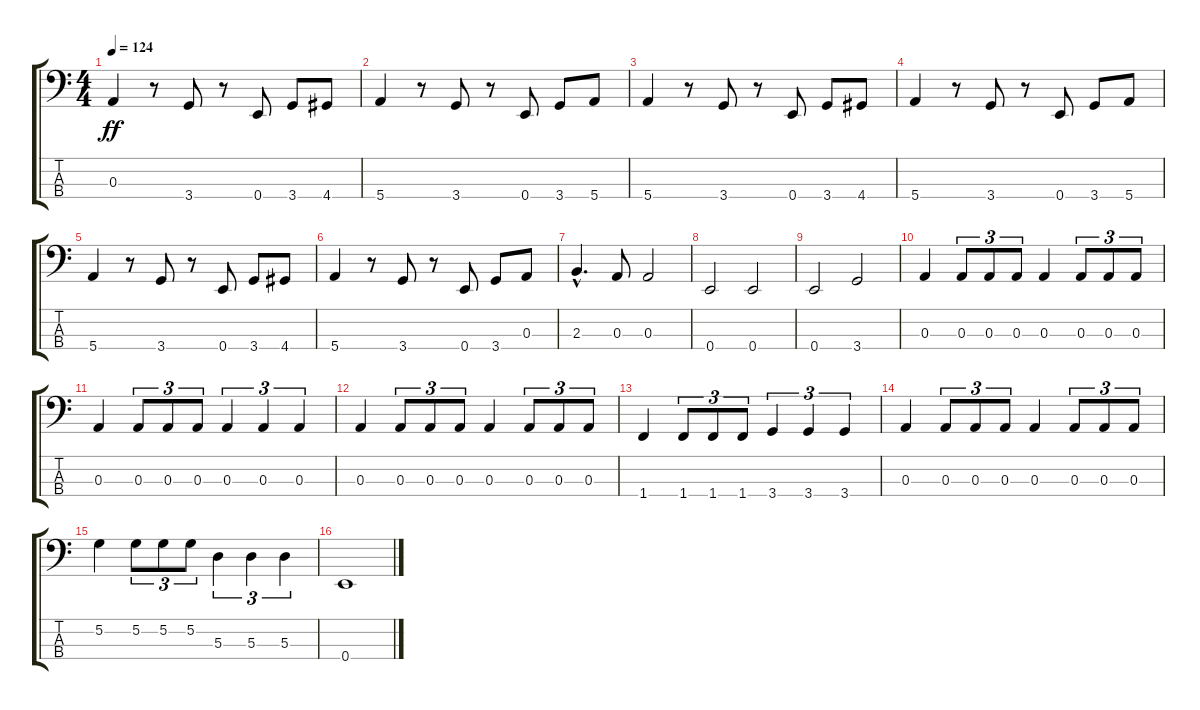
\track "" {instrument electricbasspick}
\staff {score tabs}
\tuning (G2 D2 A1 E1) {hide}
\ts (4 4)
\tempo 124
\clef f4
\ks c
0.3.4{dy ff} r.8 3.4.8 r.8 0.4.8 3.4.8 4.4.8 |
5.4.4 r.8 3.4.8 r.8 0.4.8 3.4.8 5.4.8 |
5.4.4 r.8 3.4.8 r.8 0.4.8 3.4.8 4.4.8 |
5.4.4 r.8 3.4.8 r.8 0.4.8 3.4.8 5.4.8 |
5.4.4 r.8 3.4.8 r.8 0.4.8 3.4.8 4.4.8 |
5.4.4 r.8 3.4.8 r.8 0.4.8 3.4.8 0.3.8 |
2.3{hac}.4{d} 0.3.8 0.3.2 |
0.4.2 0.4.2 |
0.4.2 3.4.2 |
0.3.4 0.3.8{tu (3 2)} 0.3.8{tu (3 2)} 0.3.8{tu (3 2)} 0.3.4 0.3.8{tu (3 2)} 0.3.8{tu (3 2)} 0.3.8{tu (3 2)} |
0.3.4 0.3.8{tu (3 2)} 0.3.8{tu (3 2)} 0.3.8{tu (3 2)} 0.3.4{tu (3 2)} 0.3.4{tu (3 2)} 0.3.4{tu (3 2)} |
0.3.4 0.3.8{tu (3 2)} 0.3.8{tu (3 2)} 0.3.8{tu (3 2)} 0.3.4 0.3.8{tu (3 2)} 0.3.8{tu (3 2)} 0.3.8{tu (3 2)} |
1.4.4 1.4.8{tu (3 2)} 1.4.8{tu (3 2)} 1.4.8{tu (3 2)} 3.4.4{tu (3 2)} 3.4.4{tu (3 2)} 3.4.4{tu (3 2)} |
0.3.4 0.3.8{tu (3 2)} 0.3.8{tu (3 2)} 0.3.8{tu (3 2)} 0.3.4 0.3.8{tu (3 2)} 0.3.8{tu (3 2)} 0.3.8{tu (3 2)} |
5.2.4 5.2.8{tu (3 2)} 5.2.8{tu (3 2)} 5.2.8{tu (3 2)} 5.3.4{tu (3 2)} 5.3.4{tu (3 2)} 5.3.4{tu (3 2)} |
0.4.1
